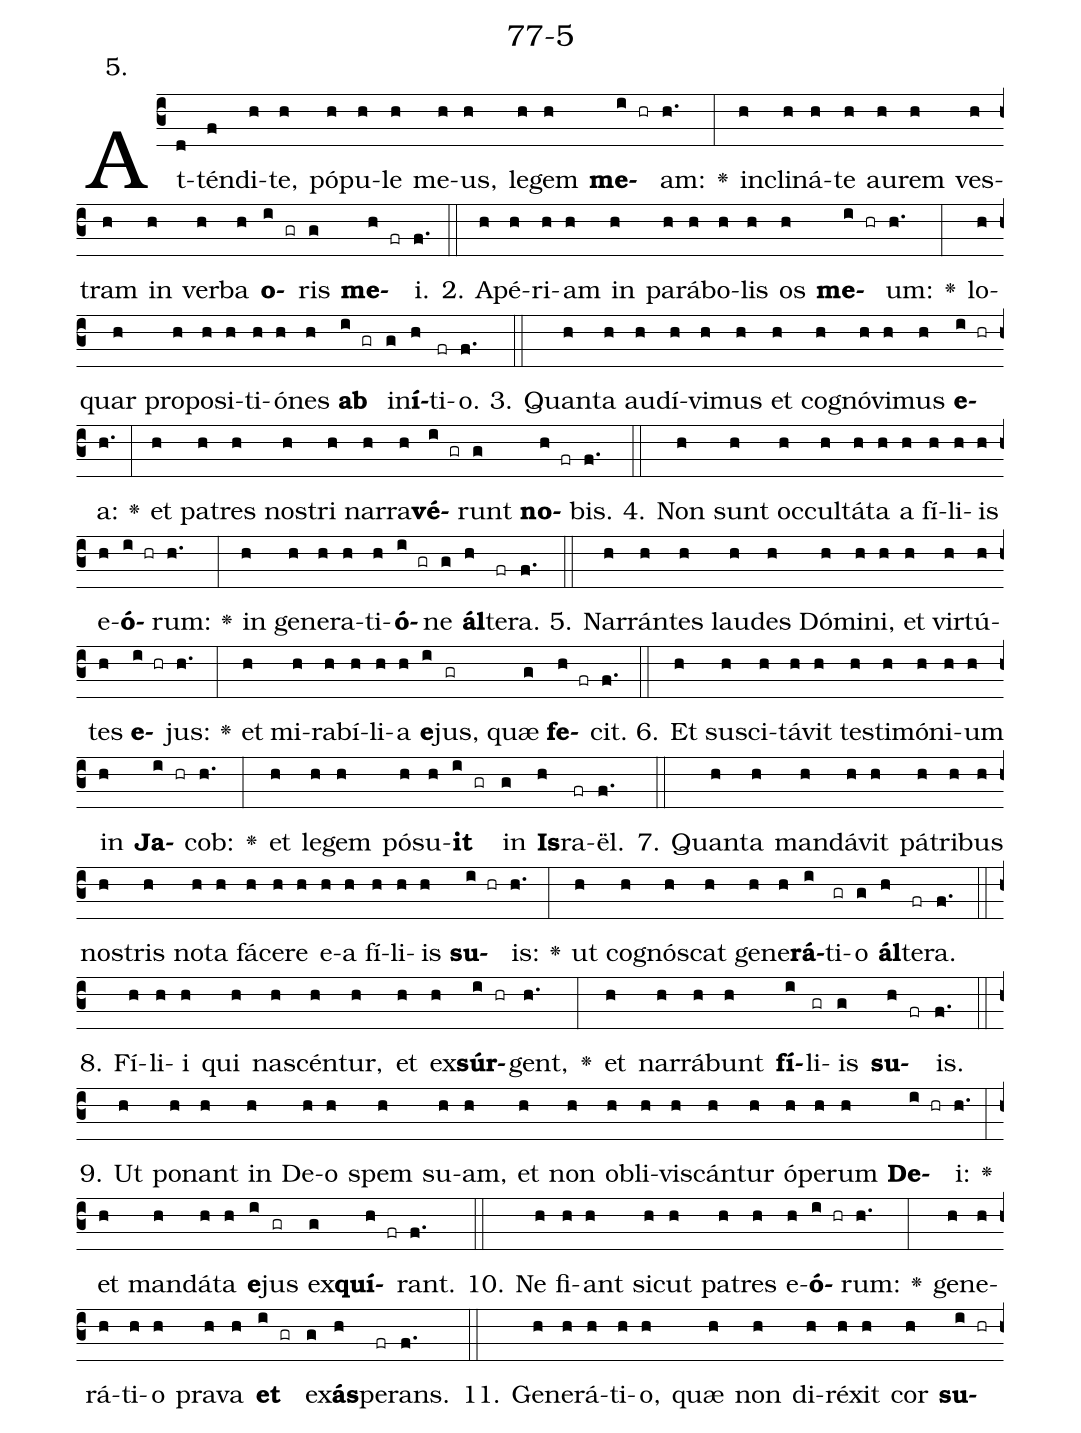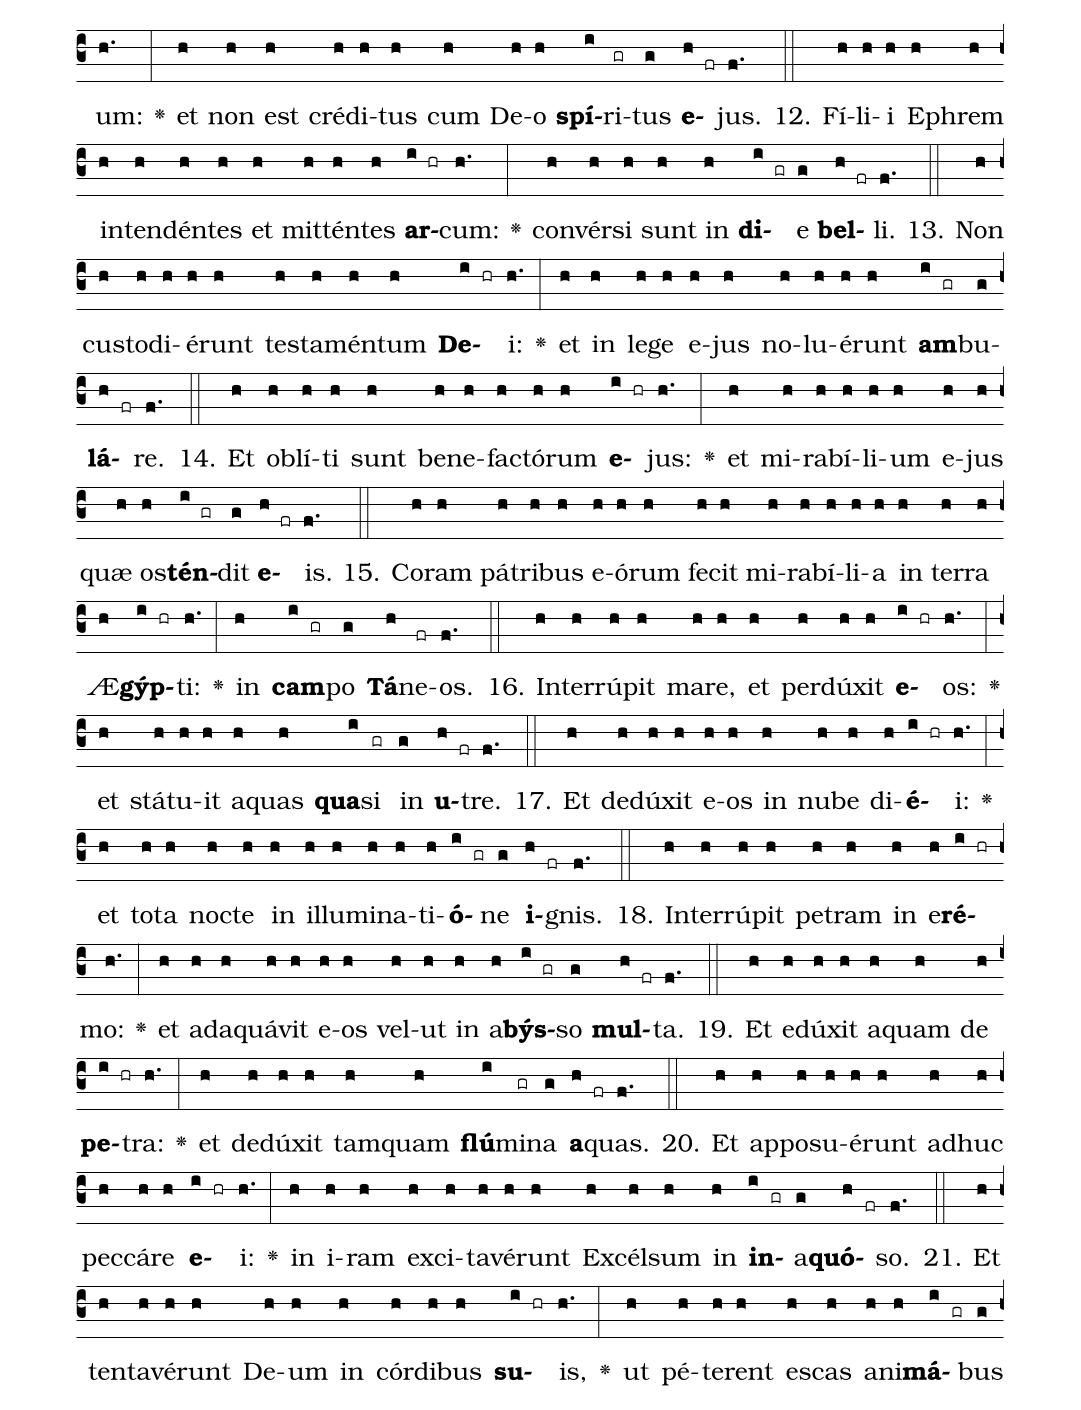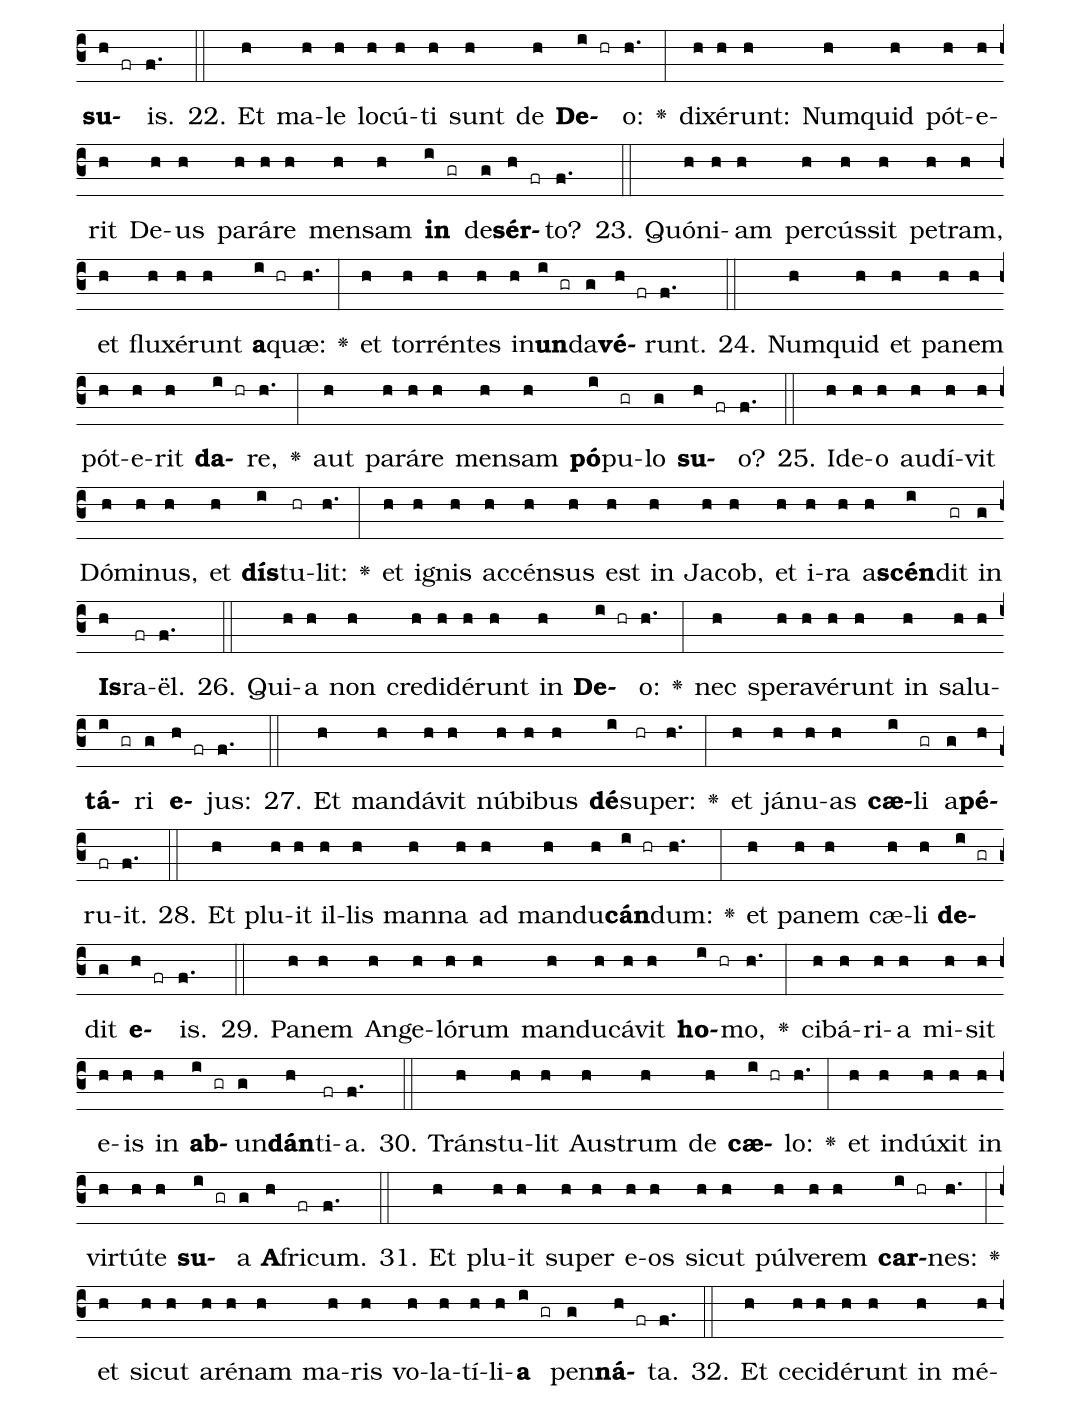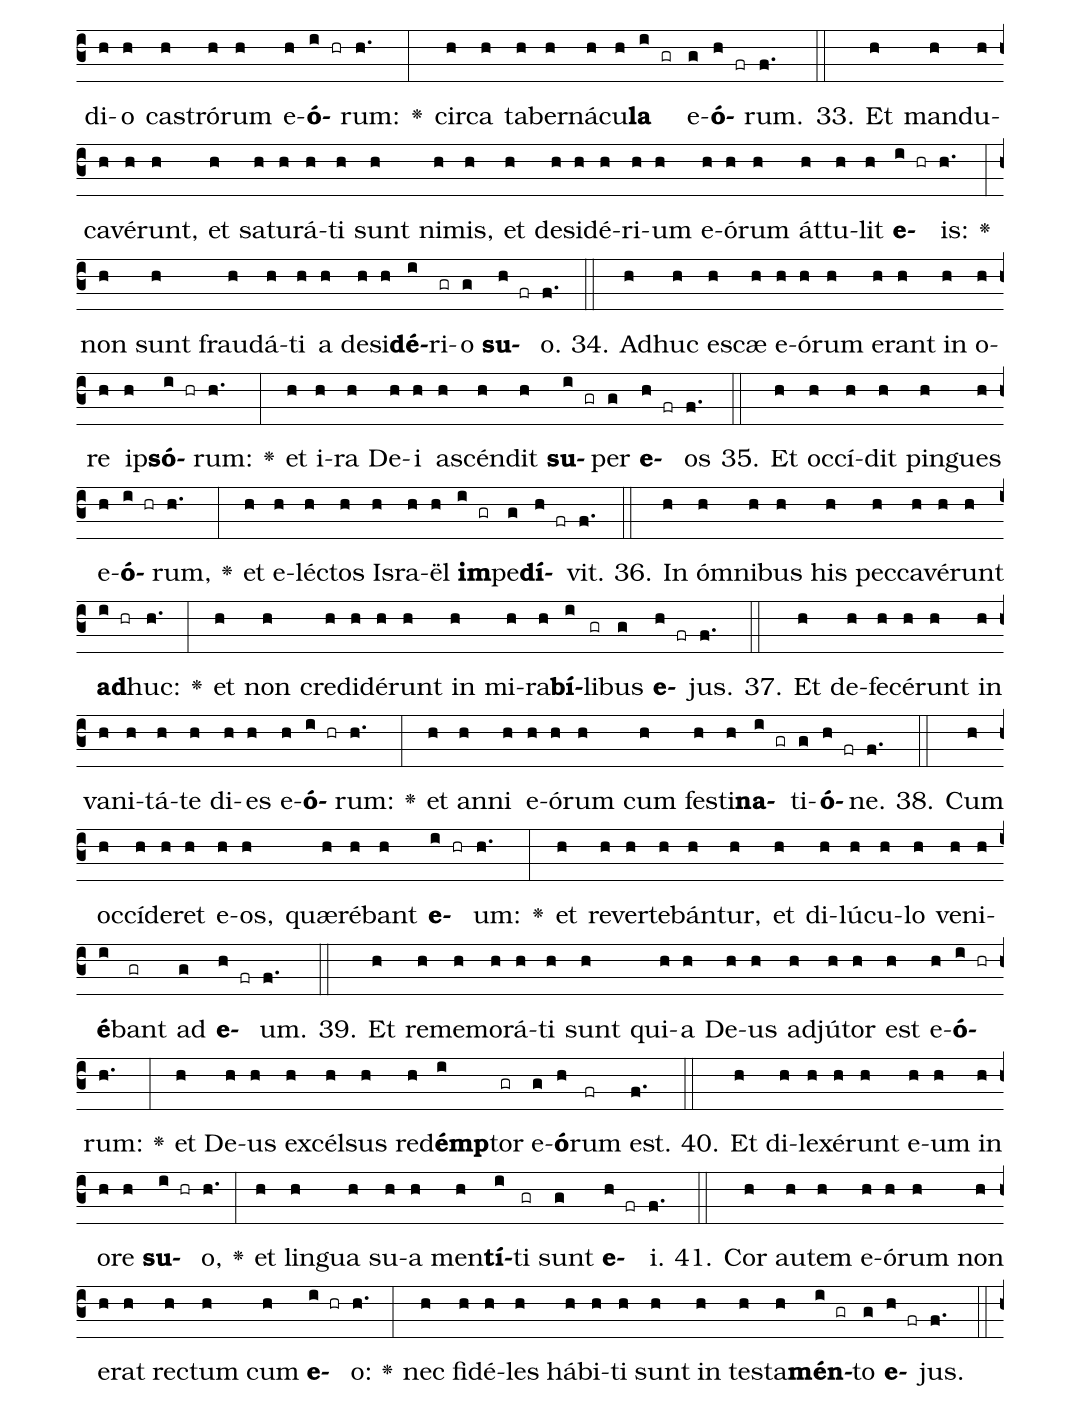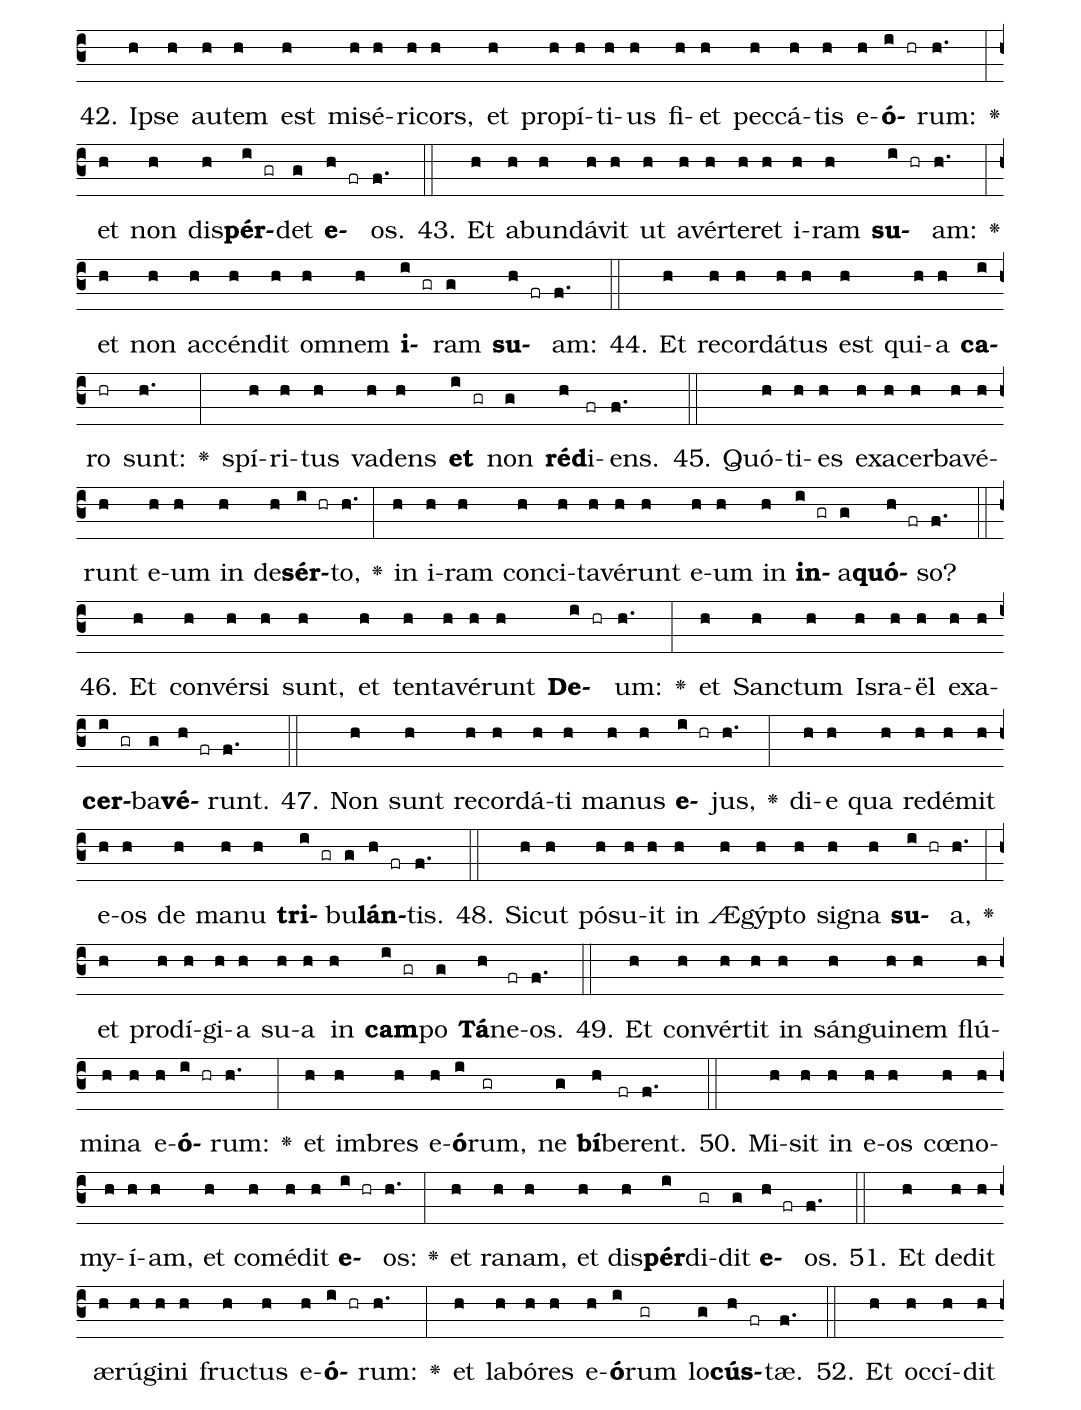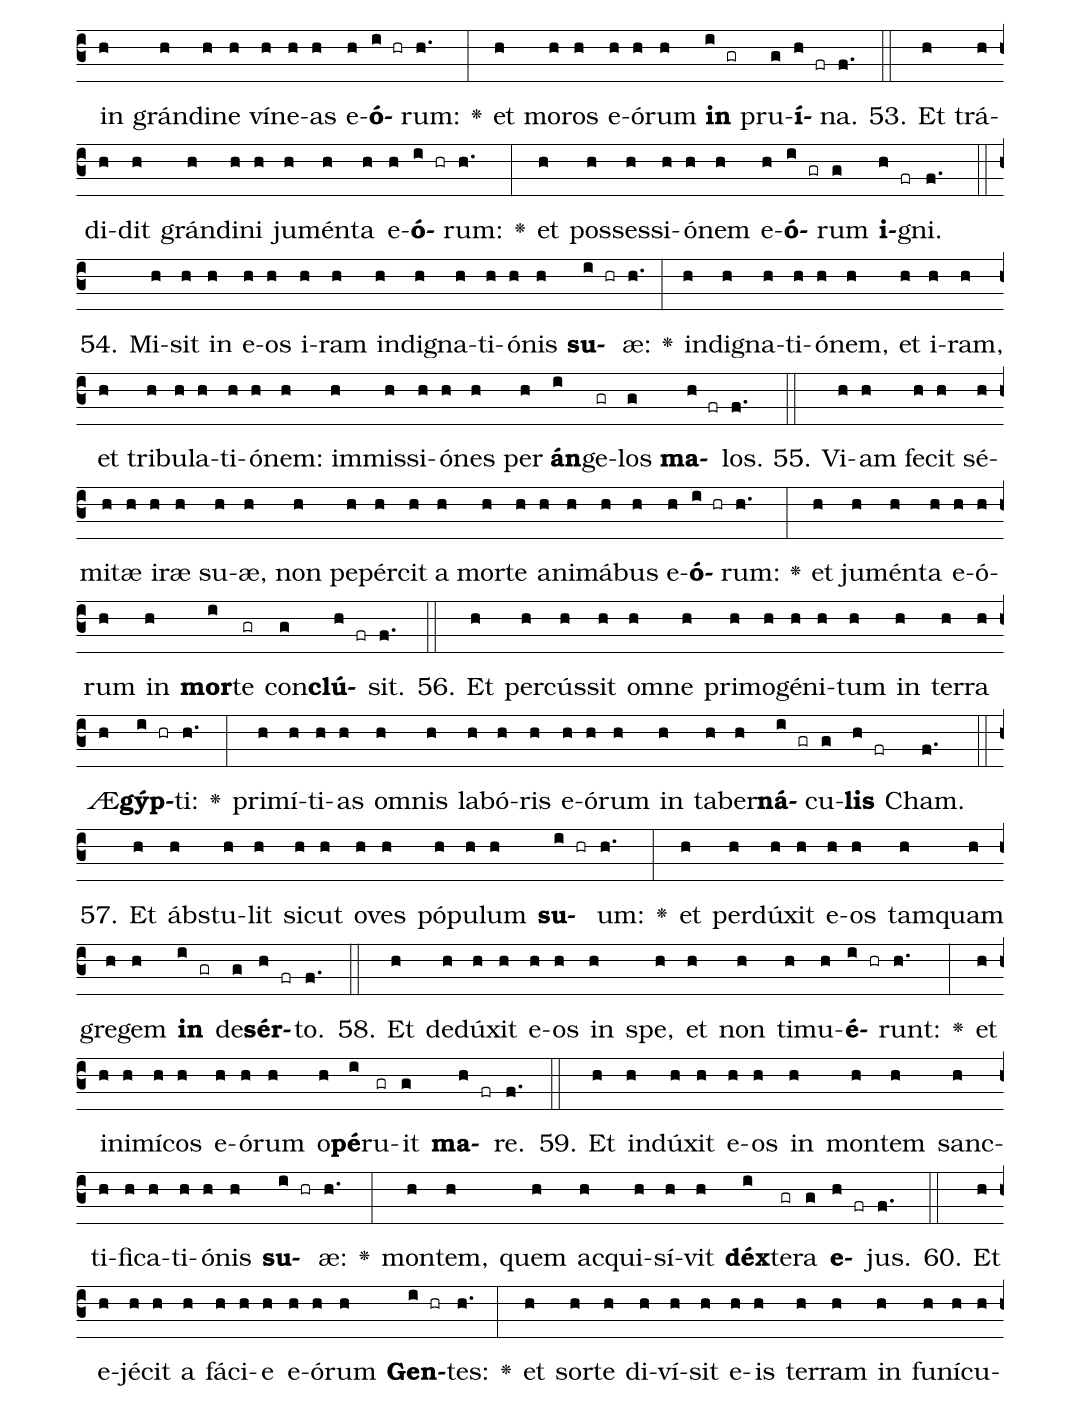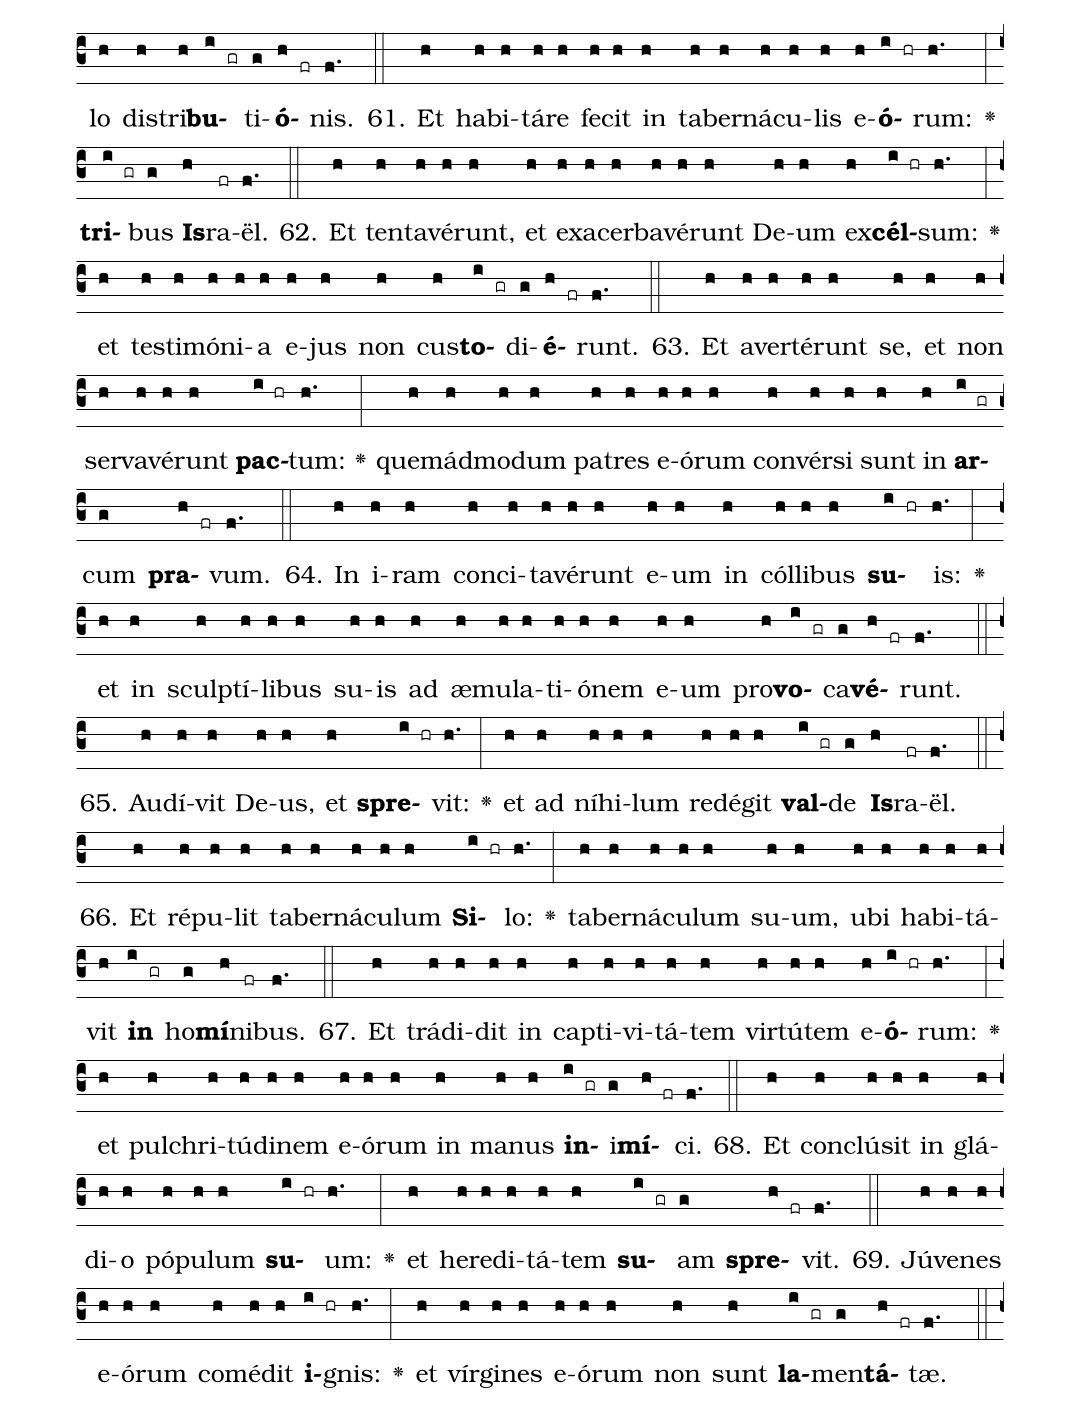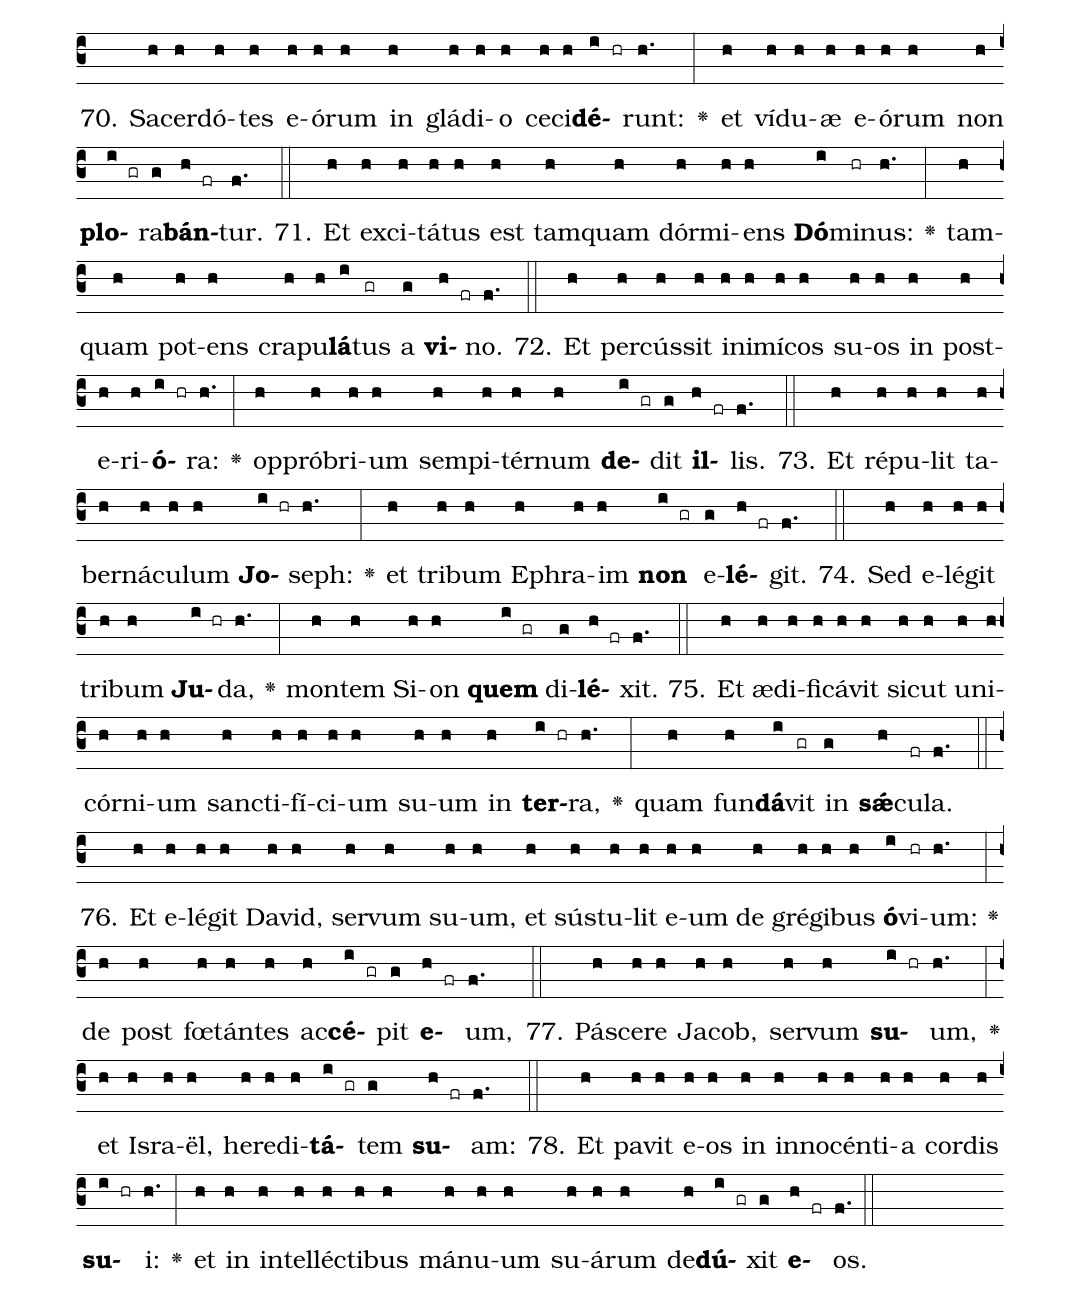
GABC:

name: 77-5;
annotation: 5.;
%%
(c3)At(d)tén(f)di(h)te,(h) pó(h)pu(h)le(h) me(h)us,(h) le(h)gem(h) <b>me</b>(i hr)am:(h.) <v>\greheightstar</v>(:) in(h)cli(h)ná(h)te(h) au(h)rem(h) ves(h)tram(h) in(h) ver(h)ba(h) <b>o</b>(i gr)ris(g) <b>me</b>(h fr)i.(f.) (::)
2. A(h)pé(h)ri(h)am(h) in(h) pa(h)rá(h)bo(h)lis(h) os(h) <b>me</b>(i hr)um:(h.) <v>\greheightstar</v>(:) lo(h)quar(h) pro(h)po(h)si(h)ti(h)ó(h)nes(h) <b>ab</b>(i gr) in(g)<b>í</b>(h)ti(fr)o.(f.) (::)
3. Quan(h)ta(h) au(h)dí(h)vi(h)mus(h) et(h) co(h)gnó(h)vi(h)mus(h) <b>e</b>(i hr)a:(h.) <v>\greheightstar</v>(:) et(h) pa(h)tres(h) nos(h)tri(h) nar(h)ra(h)<b>vé</b>(i gr)runt(g) <b>no</b>(h fr)bis.(f.) (::)
4. Non(h) sunt(h) oc(h)cul(h)tá(h)ta(h) a(h) fí(h)li(h)is(h) e(h)<b>ó</b>(i hr)rum:(h.) <v>\greheightstar</v>(:) in(h) ge(h)ne(h)ra(h)ti(h)<b>ó</b>(i gr)ne(g) <b>ál</b>(h)te(fr)ra.(f.) (::)
5. Nar(h)rán(h)tes(h) lau(h)des(h) Dó(h)mi(h)ni,(h) et(h) vir(h)tú(h)tes(h) <b>e</b>(i hr)jus:(h.) <v>\greheightstar</v>(:) et(h) mi(h)ra(h)bí(h)li(h)a(h) <b>e</b>(i)jus,(gr) quæ(g) <b>fe</b>(h fr)cit.(f.) (::)
6. Et(h) su(h)sci(h)tá(h)vit(h) tes(h)ti(h)mó(h)ni(h)um(h) in(h) <b>Ja</b>(i hr)cob:(h.) <v>\greheightstar</v>(:) et(h) le(h)gem(h) pó(h)su(h)<b>it</b>(i gr) in(g) <b>Is</b>(h)ra(fr)ël.(f.) (::)
7. Quan(h)ta(h) man(h)dá(h)vit(h) pá(h)tri(h)bus(h) nos(h)tris(h) no(h)ta(h) fá(h)ce(h)re(h) e(h)a(h) fí(h)li(h)is(h) <b>su</b>(i hr)is:(h.) <v>\greheightstar</v>(:) ut(h) co(h)gnós(h)cat(h) ge(h)ne(h)<b>rá</b>(i)ti(gr)o(g) <b>ál</b>(h)te(fr)ra.(f.) (::)
8. Fí(h)li(h)i(h) qui(h) na(h)scén(h)tur,(h) et(h) ex(h)<b>súr</b>(i hr)gent,(h.) <v>\greheightstar</v>(:) et(h) nar(h)rá(h)bunt(h) <b>fí</b>(i)li(gr)is(g) <b>su</b>(h fr)is.(f.) (::)
9. Ut(h) po(h)nant(h) in(h) De(h)o(h) spem(h) su(h)am,(h) et(h) non(h) ob(h)li(h)vis(h)cán(h)tur(h) ó(h)pe(h)rum(h) <b>De</b>(i hr)i:(h.) <v>\greheightstar</v>(:) et(h) man(h)dá(h)ta(h) <b>e</b>(i)jus(gr) ex(g)<b>quí</b>(h fr)rant.(f.) (::)
10. Ne(h) fi(h)ant(h) sic(h)ut(h) pa(h)tres(h) e(h)<b>ó</b>(i hr)rum:(h.) <v>\greheightstar</v>(:) ge(h)ne(h)rá(h)ti(h)o(h) pra(h)va(h) <b>et</b>(i gr) ex(g)<b>ás</b>(h)pe(fr)rans.(f.) (::)
11. Ge(h)ne(h)rá(h)ti(h)o,(h) quæ(h) non(h) di(h)ré(h)xit(h) cor(h) <b>su</b>(i hr)um:(h.) <v>\greheightstar</v>(:) et(h) non(h) est(h) cré(h)di(h)tus(h) cum(h) De(h)o(h) <b>spí</b>(i)ri(gr)tus(g) <b>e</b>(h fr)jus.(f.) (::)
12. Fí(h)li(h)i(h) E(h)phrem(h) in(h)ten(h)dén(h)tes(h) et(h) mit(h)tén(h)tes(h) <b>ar</b>(i hr)cum:(h.) <v>\greheightstar</v>(:) con(h)vér(h)si(h) sunt(h) in(h) <b>di</b>(i gr)e(g) <b>bel</b>(h fr)li.(f.) (::)
13. Non(h) cus(h)to(h)di(h)é(h)runt(h) tes(h)ta(h)mén(h)tum(h) <b>De</b>(i hr)i:(h.) <v>\greheightstar</v>(:) et(h) in(h) le(h)ge(h) e(h)jus(h) no(h)lu(h)é(h)runt(h) <b>am</b>(i gr)bu(g)<b>lá</b>(h fr)re.(f.) (::)
14. Et(h) ob(h)lí(h)ti(h) sunt(h) be(h)ne(h)fac(h)tó(h)rum(h) <b>e</b>(i hr)jus:(h.) <v>\greheightstar</v>(:) et(h) mi(h)ra(h)bí(h)li(h)um(h) e(h)jus(h) quæ(h) os(h)<b>tén</b>(i gr)dit(g) <b>e</b>(h fr)is.(f.) (::)
15. Co(h)ram(h) pá(h)tri(h)bus(h) e(h)ó(h)rum(h) fe(h)cit(h) mi(h)ra(h)bí(h)li(h)a(h) in(h) ter(h)ra(h) Æ(h)<b>gýp</b>(i hr)ti:(h.) <v>\greheightstar</v>(:) in(h) <b>cam</b>(i gr)po(g) <b>Tá</b>(h)ne(fr)os.(f.) (::)
16. In(h)ter(h)rú(h)pit(h) ma(h)re,(h) et(h) per(h)dú(h)xit(h) <b>e</b>(i hr)os:(h.) <v>\greheightstar</v>(:) et(h) stá(h)tu(h)it(h) a(h)quas(h) <b>qua</b>(i)si(gr) in(g) <b>u</b>(h fr)tre.(f.) (::)
17. Et(h) de(h)dú(h)xit(h) e(h)os(h) in(h) nu(h)be(h) di(h)<b>é</b>(i hr)i:(h.) <v>\greheightstar</v>(:) et(h) to(h)ta(h) noc(h)te(h) in(h) il(h)lu(h)mi(h)na(h)ti(h)<b>ó</b>(i gr)ne(g) <b>i</b>(h fr)gnis.(f.) (::)
18. In(h)ter(h)rú(h)pit(h) pe(h)tram(h) in(h) e(h)<b>ré</b>(i hr)mo:(h.) <v>\greheightstar</v>(:) et(h) ad(h)a(h)quá(h)vit(h) e(h)os(h) vel(h)ut(h) in(h) a(h)<b>býs</b>(i gr)so(g) <b>mul</b>(h fr)ta.(f.) (::)
19. Et(h) e(h)dú(h)xit(h) a(h)quam(h) de(h) <b>pe</b>(i hr)tra:(h.) <v>\greheightstar</v>(:) et(h) de(h)dú(h)xit(h) tam(h)quam(h) <b>flú</b>(i)mi(gr)na(g) <b>a</b>(h fr)quas.(f.) (::)
20. Et(h) ap(h)po(h)su(h)é(h)runt(h) ad(h)huc(h) pec(h)cá(h)re(h) <b>e</b>(i hr)i:(h.) <v>\greheightstar</v>(:) in(h) i(h)ram(h) ex(h)ci(h)ta(h)vé(h)runt(h) Ex(h)cél(h)sum(h) in(h) <b>in</b>(i gr)a(g)<b>quó</b>(h fr)so.(f.) (::)
21. Et(h) ten(h)ta(h)vé(h)runt(h) De(h)um(h) in(h) cór(h)di(h)bus(h) <b>su</b>(i hr)is,(h.) <v>\greheightstar</v>(:) ut(h) pé(h)te(h)rent(h) es(h)cas(h) a(h)ni(h)<b>má</b>(i gr)bus(g) <b>su</b>(h fr)is.(f.) (::)
22. Et(h) ma(h)le(h) lo(h)cú(h)ti(h) sunt(h) de(h) <b>De</b>(i hr)o:(h.) <v>\greheightstar</v>(:) di(h)xé(h)runt:(h) Num(h)quid(h) pót(h)e(h)rit(h) De(h)us(h) pa(h)rá(h)re(h) men(h)sam(h) <b>in</b>(i gr) de(g)<b>sér</b>(h fr)to?(f.) (::)
23. Quón(h)i(h)am(h) per(h)cús(h)sit(h) pe(h)tram,(h) et(h) flu(h)xé(h)runt(h) <b>a</b>(i hr)quæ:(h.) <v>\greheightstar</v>(:) et(h) tor(h)rén(h)tes(h) in(h)<b>un</b>(i gr)da(g)<b>vé</b>(h fr)runt.(f.) (::)
24. Num(h)quid(h) et(h) pa(h)nem(h) pót(h)e(h)rit(h) <b>da</b>(i hr)re,(h.) <v>\greheightstar</v>(:) aut(h) pa(h)rá(h)re(h) men(h)sam(h) <b>pó</b>(i)pu(gr)lo(g) <b>su</b>(h fr)o?(f.) (::)
25. Id(h)e(h)o(h) au(h)dí(h)vit(h) Dó(h)mi(h)nus,(h) et(h) <b>dís</b>(i)tu(hr)lit:(h.) <v>\greheightstar</v>(:) et(h) i(h)gnis(h) ac(h)cén(h)sus(h) est(h) in(h) Ja(h)cob,(h) et(h) i(h)ra(h) a(h)<b>scén</b>(i)dit(gr) in(g) <b>Is</b>(h)ra(fr)ël.(f.) (::)
26. Qui(h)a(h) non(h) cre(h)di(h)dé(h)runt(h) in(h) <b>De</b>(i hr)o:(h.) <v>\greheightstar</v>(:) nec(h) spe(h)ra(h)vé(h)runt(h) in(h) sa(h)lu(h)<b>tá</b>(i gr)ri(g) <b>e</b>(h fr)jus:(f.) (::)
27. Et(h) man(h)dá(h)vit(h) nú(h)bi(h)bus(h) <b>dé</b>(i)su(hr)per:(h.) <v>\greheightstar</v>(:) et(h) já(h)nu(h)as(h) <b>cæ</b>(i)li(gr) a(g)<b>pé</b>(h)ru(fr)it.(f.) (::)
28. Et(h) plu(h)it(h) il(h)lis(h) man(h)na(h) ad(h) man(h)du(h)<b>cán</b>(i hr)dum:(h.) <v>\greheightstar</v>(:) et(h) pa(h)nem(h) cæ(h)li(h) <b>de</b>(i gr)dit(g) <b>e</b>(h fr)is.(f.) (::)
29. Pa(h)nem(h) An(h)ge(h)ló(h)rum(h) man(h)du(h)cá(h)vit(h) <b>ho</b>(i hr)mo,(h.) <v>\greheightstar</v>(:) ci(h)bá(h)ri(h)a(h) mi(h)sit(h) e(h)is(h) in(h) <b>ab</b>(i gr)un(g)<b>dán</b>(h)ti(fr)a.(f.) (::)
30. Tráns(h)tu(h)lit(h) Aus(h)trum(h) de(h) <b>cæ</b>(i hr)lo:(h.) <v>\greheightstar</v>(:) et(h) in(h)dú(h)xit(h) in(h) vir(h)tú(h)te(h) <b>su</b>(i gr)a(g) <b>A</b>(h)fri(fr)cum.(f.) (::)
31. Et(h) plu(h)it(h) su(h)per(h) e(h)os(h) sic(h)ut(h) púl(h)ve(h)rem(h) <b>car</b>(i hr)nes:(h.) <v>\greheightstar</v>(:) et(h) sic(h)ut(h) a(h)ré(h)nam(h) ma(h)ris(h) vo(h)la(h)tí(h)li(h)<b>a</b>(i gr) pen(g)<b>ná</b>(h fr)ta.(f.) (::)
32. Et(h) ce(h)ci(h)dé(h)runt(h) in(h) mé(h)di(h)o(h) cas(h)tró(h)rum(h) e(h)<b>ó</b>(i hr)rum:(h.) <v>\greheightstar</v>(:) cir(h)ca(h) ta(h)ber(h)ná(h)cu(h)<b>la</b>(i gr) e(g)<b>ó</b>(h fr)rum.(f.) (::)
33. Et(h) man(h)du(h)ca(h)vé(h)runt,(h) et(h) sa(h)tu(h)rá(h)ti(h) sunt(h) ni(h)mis,(h) et(h) de(h)si(h)dé(h)ri(h)um(h) e(h)ó(h)rum(h) át(h)tu(h)lit(h) <b>e</b>(i hr)is:(h.) <v>\greheightstar</v>(:) non(h) sunt(h) frau(h)dá(h)ti(h) a(h) de(h)si(h)<b>dé</b>(i)ri(gr)o(g) <b>su</b>(h fr)o.(f.) (::)
34. Ad(h)huc(h) e(h)scæ(h) e(h)ó(h)rum(h) e(h)rant(h) in(h) o(h)re(h) ip(h)<b>só</b>(i hr)rum:(h.) <v>\greheightstar</v>(:) et(h) i(h)ra(h) De(h)i(h) a(h)scén(h)dit(h) <b>su</b>(i gr)per(g) <b>e</b>(h fr)os(f.) (::)
35. Et(h) oc(h)cí(h)dit(h) pin(h)gues(h) e(h)<b>ó</b>(i hr)rum,(h.) <v>\greheightstar</v>(:) et(h) e(h)léc(h)tos(h) Is(h)ra(h)ël(h) <b>im</b>(i gr)pe(g)<b>dí</b>(h fr)vit.(f.) (::)
36. In(h) óm(h)ni(h)bus(h) his(h) pec(h)ca(h)vé(h)runt(h) <b>ad</b>(i hr)huc:(h.) <v>\greheightstar</v>(:) et(h) non(h) cre(h)di(h)dé(h)runt(h) in(h) mi(h)ra(h)<b>bí</b>(i)li(gr)bus(g) <b>e</b>(h fr)jus.(f.) (::)
37. Et(h) de(h)fe(h)cé(h)runt(h) in(h) va(h)ni(h)tá(h)te(h) di(h)es(h) e(h)<b>ó</b>(i hr)rum:(h.) <v>\greheightstar</v>(:) et(h) an(h)ni(h) e(h)ó(h)rum(h) cum(h) fes(h)ti(h)<b>na</b>(i gr)ti(g)<b>ó</b>(h fr)ne.(f.) (::)
38. Cum(h) oc(h)cí(h)de(h)ret(h) e(h)os,(h) quæ(h)ré(h)bant(h) <b>e</b>(i hr)um:(h.) <v>\greheightstar</v>(:) et(h) re(h)ver(h)te(h)bán(h)tur,(h) et(h) di(h)lú(h)cu(h)lo(h) ve(h)ni(h)<b>é</b>(i)bant(gr) ad(g) <b>e</b>(h fr)um.(f.) (::)
39. Et(h) re(h)me(h)mo(h)rá(h)ti(h) sunt(h) qui(h)a(h) De(h)us(h) ad(h)jú(h)tor(h) est(h) e(h)<b>ó</b>(i hr)rum:(h.) <v>\greheightstar</v>(:) et(h) De(h)us(h) ex(h)cél(h)sus(h) red(h)<b>émp</b>(i)tor(gr) e(g)<b>ó</b>(h)rum(fr) est.(f.) (::)
40. Et(h) di(h)le(h)xé(h)runt(h) e(h)um(h) in(h) o(h)re(h) <b>su</b>(i hr)o,(h.) <v>\greheightstar</v>(:) et(h) lin(h)gua(h) su(h)a(h) men(h)<b>tí</b>(i)ti(gr) sunt(g) <b>e</b>(h fr)i.(f.) (::)
41. Cor(h) au(h)tem(h) e(h)ó(h)rum(h) non(h) e(h)rat(h) rec(h)tum(h) cum(h) <b>e</b>(i hr)o:(h.) <v>\greheightstar</v>(:) nec(h) fi(h)dé(h)les(h) há(h)bi(h)ti(h) sunt(h) in(h) tes(h)ta(h)<b>mén</b>(i gr)to(g) <b>e</b>(h fr)jus.(f.) (::)
42. Ip(h)se(h) au(h)tem(h) est(h) mi(h)sé(h)ri(h)cors,(h) et(h) pro(h)pí(h)ti(h)us(h) fi(h)et(h) pec(h)cá(h)tis(h) e(h)<b>ó</b>(i hr)rum:(h.) <v>\greheightstar</v>(:) et(h) non(h) dis(h)<b>pér</b>(i gr)det(g) <b>e</b>(h fr)os.(f.) (::)
43. Et(h) ab(h)un(h)dá(h)vit(h) ut(h) a(h)vér(h)te(h)ret(h) i(h)ram(h) <b>su</b>(i hr)am:(h.) <v>\greheightstar</v>(:) et(h) non(h) ac(h)cén(h)dit(h) om(h)nem(h) <b>i</b>(i gr)ram(g) <b>su</b>(h fr)am:(f.) (::)
44. Et(h) re(h)cor(h)dá(h)tus(h) est(h) qui(h)a(h) <b>ca</b>(i)ro(hr) sunt:(h.) <v>\greheightstar</v>(:) spí(h)ri(h)tus(h) va(h)dens(h) <b>et</b>(i gr) non(g) <b>réd</b>(h)i(fr)ens.(f.) (::)
45. Quó(h)ti(h)es(h) ex(h)a(h)cer(h)ba(h)vé(h)runt(h) e(h)um(h) in(h) de(h)<b>sér</b>(i hr)to,(h.) <v>\greheightstar</v>(:) in(h) i(h)ram(h) con(h)ci(h)ta(h)vé(h)runt(h) e(h)um(h) in(h) <b>in</b>(i gr)a(g)<b>quó</b>(h fr)so?(f.) (::)
46. Et(h) con(h)vér(h)si(h) sunt,(h) et(h) ten(h)ta(h)vé(h)runt(h) <b>De</b>(i hr)um:(h.) <v>\greheightstar</v>(:) et(h) Sanc(h)tum(h) Is(h)ra(h)ël(h) ex(h)a(h)<b>cer</b>(i gr)ba(g)<b>vé</b>(h fr)runt.(f.) (::)
47. Non(h) sunt(h) re(h)cor(h)dá(h)ti(h) ma(h)nus(h) <b>e</b>(i hr)jus,(h.) <v>\greheightstar</v>(:) di(h)e(h) qua(h) red(h)é(h)mit(h) e(h)os(h) de(h) ma(h)nu(h) <b>tri</b>(i gr)bu(g)<b>lán</b>(h fr)tis.(f.) (::)
48. Sic(h)ut(h) pó(h)su(h)it(h) in(h) Æ(h)gýp(h)to(h) si(h)gna(h) <b>su</b>(i hr)a,(h.) <v>\greheightstar</v>(:) et(h) prod(h)í(h)gi(h)a(h) su(h)a(h) in(h) <b>cam</b>(i gr)po(g) <b>Tá</b>(h)ne(fr)os.(f.) (::)
49. Et(h) con(h)vér(h)tit(h) in(h) sán(h)gui(h)nem(h) flú(h)mi(h)na(h) e(h)<b>ó</b>(i hr)rum:(h.) <v>\greheightstar</v>(:) et(h) im(h)bres(h) e(h)<b>ó</b>(i)rum,(gr) ne(g) <b>bí</b>(h)be(fr)rent.(f.) (::)
50. Mi(h)sit(h) in(h) e(h)os(h) cœ(h)no(h)my(h)í(h)am,(h) et(h) com(h)é(h)dit(h) <b>e</b>(i hr)os:(h.) <v>\greheightstar</v>(:) et(h) ra(h)nam,(h) et(h) dis(h)<b>pér</b>(i)di(gr)dit(g) <b>e</b>(h fr)os.(f.) (::)
51. Et(h) de(h)dit(h) æ(h)rú(h)gi(h)ni(h) fruc(h)tus(h) e(h)<b>ó</b>(i hr)rum:(h.) <v>\greheightstar</v>(:) et(h) la(h)bó(h)res(h) e(h)<b>ó</b>(i)rum(gr) lo(g)<b>cús</b>(h fr)tæ.(f.) (::)
52. Et(h) oc(h)cí(h)dit(h) in(h) grán(h)di(h)ne(h) ví(h)ne(h)as(h) e(h)<b>ó</b>(i hr)rum:(h.) <v>\greheightstar</v>(:) et(h) mo(h)ros(h) e(h)ó(h)rum(h) <b>in</b>(i gr) pru(g)<b>í</b>(h fr)na.(f.) (::)
53. Et(h) trá(h)di(h)dit(h) grán(h)di(h)ni(h) ju(h)mén(h)ta(h) e(h)<b>ó</b>(i hr)rum:(h.) <v>\greheightstar</v>(:) et(h) pos(h)ses(h)si(h)ó(h)nem(h) e(h)<b>ó</b>(i gr)rum(g) <b>i</b>(h fr)gni.(f.) (::)
54. Mi(h)sit(h) in(h) e(h)os(h) i(h)ram(h) in(h)di(h)gna(h)ti(h)ó(h)nis(h) <b>su</b>(i hr)æ:(h.) <v>\greheightstar</v>(:) in(h)di(h)gna(h)ti(h)ó(h)nem,(h) et(h) i(h)ram,(h) et(h) tri(h)bu(h)la(h)ti(h)ó(h)nem:(h) im(h)mis(h)si(h)ó(h)nes(h) per(h) <b>án</b>(i)ge(gr)los(g) <b>ma</b>(h fr)los.(f.) (::)
55. Vi(h)am(h) fe(h)cit(h) sé(h)mi(h)tæ(h) i(h)ræ(h) su(h)æ,(h) non(h) pe(h)pér(h)cit(h) a(h) mor(h)te(h) a(h)ni(h)má(h)bus(h) e(h)<b>ó</b>(i hr)rum:(h.) <v>\greheightstar</v>(:) et(h) ju(h)mén(h)ta(h) e(h)ó(h)rum(h) in(h) <b>mor</b>(i)te(gr) con(g)<b>clú</b>(h fr)sit.(f.) (::)
56. Et(h) per(h)cús(h)sit(h) om(h)ne(h) pri(h)mo(h)gé(h)ni(h)tum(h) in(h) ter(h)ra(h) Æ(h)<b>gýp</b>(i hr)ti:(h.) <v>\greheightstar</v>(:) pri(h)mí(h)ti(h)as(h) om(h)nis(h) la(h)bó(h)ris(h) e(h)ó(h)rum(h) in(h) ta(h)ber(h)<b>ná</b>(i gr)cu(g)<b>lis</b>(h fr) Cham.(f.) (::)
57. Et(h) ábs(h)tu(h)lit(h) sic(h)ut(h) o(h)ves(h) pó(h)pu(h)lum(h) <b>su</b>(i hr)um:(h.) <v>\greheightstar</v>(:) et(h) per(h)dú(h)xit(h) e(h)os(h) tam(h)quam(h) gre(h)gem(h) <b>in</b>(i gr) de(g)<b>sér</b>(h fr)to.(f.) (::)
58. Et(h) de(h)dú(h)xit(h) e(h)os(h) in(h) spe,(h) et(h) non(h) ti(h)mu(h)<b>é</b>(i hr)runt:(h.) <v>\greheightstar</v>(:) et(h) in(h)i(h)mí(h)cos(h) e(h)ó(h)rum(h) o(h)<b>pé</b>(i)ru(gr)it(g) <b>ma</b>(h fr)re.(f.) (::)
59. Et(h) in(h)dú(h)xit(h) e(h)os(h) in(h) mon(h)tem(h) sanc(h)ti(h)fi(h)ca(h)ti(h)ó(h)nis(h) <b>su</b>(i hr)æ:(h.) <v>\greheightstar</v>(:) mon(h)tem,(h) quem(h) ac(h)qui(h)sí(h)vit(h) <b>déx</b>(i)te(gr)ra(g) <b>e</b>(h fr)jus.(f.) (::)
60. Et(h) e(h)jé(h)cit(h) a(h) fá(h)ci(h)e(h) e(h)ó(h)rum(h) <b>Gen</b>(i hr)tes:(h.) <v>\greheightstar</v>(:) et(h) sor(h)te(h) di(h)ví(h)sit(h) e(h)is(h) ter(h)ram(h) in(h) fu(h)ní(h)cu(h)lo(h) dis(h)tri(h)<b>bu</b>(i gr)ti(g)<b>ó</b>(h fr)nis.(f.) (::)
61. Et(h) ha(h)bi(h)tá(h)re(h) fe(h)cit(h) in(h) ta(h)ber(h)ná(h)cu(h)lis(h) e(h)<b>ó</b>(i hr)rum:(h.) <v>\greheightstar</v>(:) <b>tri</b>(i gr)bus(g) <b>Is</b>(h)ra(fr)ël.(f.) (::)
62. Et(h) ten(h)ta(h)vé(h)runt,(h) et(h) ex(h)a(h)cer(h)ba(h)vé(h)runt(h) De(h)um(h) ex(h)<b>cél</b>(i hr)sum:(h.) <v>\greheightstar</v>(:) et(h) tes(h)ti(h)mó(h)ni(h)a(h) e(h)jus(h) non(h) cus(h)<b>to</b>(i gr)di(g)<b>é</b>(h fr)runt.(f.) (::)
63. Et(h) a(h)ver(h)té(h)runt(h) se,(h) et(h) non(h) ser(h)va(h)vé(h)runt(h) <b>pac</b>(i hr)tum:(h.) <v>\greheightstar</v>(:) quem(h)ád(h)mo(h)dum(h) pa(h)tres(h) e(h)ó(h)rum(h) con(h)vér(h)si(h) sunt(h) in(h) <b>ar</b>(i gr)cum(g) <b>pra</b>(h fr)vum.(f.) (::)
64. In(h) i(h)ram(h) con(h)ci(h)ta(h)vé(h)runt(h) e(h)um(h) in(h) cól(h)li(h)bus(h) <b>su</b>(i hr)is:(h.) <v>\greheightstar</v>(:) et(h) in(h) sculp(h)tí(h)li(h)bus(h) su(h)is(h) ad(h) æ(h)mu(h)la(h)ti(h)ó(h)nem(h) e(h)um(h) pro(h)<b>vo</b>(i gr)ca(g)<b>vé</b>(h fr)runt.(f.) (::)
65. Au(h)dí(h)vit(h) De(h)us,(h) et(h) <b>spre</b>(i hr)vit:(h.) <v>\greheightstar</v>(:) et(h) ad(h) ní(h)hi(h)lum(h) red(h)é(h)git(h) <b>val</b>(i gr)de(g) <b>Is</b>(h)ra(fr)ël.(f.) (::)
66. Et(h) ré(h)pu(h)lit(h) ta(h)ber(h)ná(h)cu(h)lum(h) <b>Si</b>(i hr)lo:(h.) <v>\greheightstar</v>(:) ta(h)ber(h)ná(h)cu(h)lum(h) su(h)um,(h) u(h)bi(h) ha(h)bi(h)tá(h)vit(h) <b>in</b>(i gr) ho(g)<b>mí</b>(h)ni(fr)bus.(f.) (::)
67. Et(h) trá(h)di(h)dit(h) in(h) cap(h)ti(h)vi(h)tá(h)tem(h) vir(h)tú(h)tem(h) e(h)<b>ó</b>(i hr)rum:(h.) <v>\greheightstar</v>(:) et(h) pul(h)chri(h)tú(h)di(h)nem(h) e(h)ó(h)rum(h) in(h) ma(h)nus(h) <b>in</b>(i gr)i(g)<b>mí</b>(h fr)ci.(f.) (::)
68. Et(h) con(h)clú(h)sit(h) in(h) glá(h)di(h)o(h) pó(h)pu(h)lum(h) <b>su</b>(i hr)um:(h.) <v>\greheightstar</v>(:) et(h) he(h)re(h)di(h)tá(h)tem(h) <b>su</b>(i gr)am(g) <b>spre</b>(h fr)vit.(f.) (::)
69. Jú(h)ve(h)nes(h) e(h)ó(h)rum(h) com(h)é(h)dit(h) <b>i</b>(i hr)gnis:(h.) <v>\greheightstar</v>(:) et(h) vír(h)gi(h)nes(h) e(h)ó(h)rum(h) non(h) sunt(h) <b>la</b>(i gr)men(g)<b>tá</b>(h fr)tæ.(f.) (::)
70. Sa(h)cer(h)dó(h)tes(h) e(h)ó(h)rum(h) in(h) glá(h)di(h)o(h) ce(h)ci(h)<b>dé</b>(i hr)runt:(h.) <v>\greheightstar</v>(:) et(h) ví(h)du(h)æ(h) e(h)ó(h)rum(h) non(h) <b>plo</b>(i gr)ra(g)<b>bán</b>(h fr)tur.(f.) (::)
71. Et(h) ex(h)ci(h)tá(h)tus(h) est(h) tam(h)quam(h) dór(h)mi(h)ens(h) <b>Dó</b>(i)mi(hr)nus:(h.) <v>\greheightstar</v>(:) tam(h)quam(h) pot(h)ens(h) cra(h)pu(h)<b>lá</b>(i)tus(gr) a(g) <b>vi</b>(h fr)no.(f.) (::)
72. Et(h) per(h)cús(h)sit(h) in(h)i(h)mí(h)cos(h) su(h)os(h) in(h) post(h)e(h)ri(h)<b>ó</b>(i hr)ra:(h.) <v>\greheightstar</v>(:) op(h)pró(h)bri(h)um(h) sem(h)pi(h)tér(h)num(h) <b>de</b>(i gr)dit(g) <b>il</b>(h fr)lis.(f.) (::)
73. Et(h) ré(h)pu(h)lit(h) ta(h)ber(h)ná(h)cu(h)lum(h) <b>Jo</b>(i hr)seph:(h.) <v>\greheightstar</v>(:) et(h) tri(h)bum(h) E(h)phra(h)im(h) <b>non</b>(i gr) e(g)<b>lé</b>(h fr)git.(f.) (::)
74. Sed(h) e(h)lé(h)git(h) tri(h)bum(h) <b>Ju</b>(i hr)da,(h.) <v>\greheightstar</v>(:) mon(h)tem(h) Si(h)on(h) <b>quem</b>(i gr) di(g)<b>lé</b>(h fr)xit.(f.) (::)
75. Et(h) æ(h)di(h)fi(h)cá(h)vit(h) sic(h)ut(h) u(h)ni(h)cór(h)ni(h)um(h) sanc(h)ti(h)fí(h)ci(h)um(h) su(h)um(h) in(h) <b>ter</b>(i hr)ra,(h.) <v>\greheightstar</v>(:) quam(h) fun(h)<b>dá</b>(i)vit(gr) in(g) <b>sǽ</b>(h)cu(fr)la.(f.) (::)
76. Et(h) e(h)lé(h)git(h) Da(h)vid,(h) ser(h)vum(h) su(h)um,(h) et(h) sús(h)tu(h)lit(h) e(h)um(h) de(h) gré(h)gi(h)bus(h) <b>ó</b>(i)vi(hr)um:(h.) <v>\greheightstar</v>(:) de(h) post(h) fœ(h)tán(h)tes(h) ac(h)<b>cé</b>(i gr)pit(g) <b>e</b>(h fr)um,(f.) (::)
77. Pá(h)sce(h)re(h) Ja(h)cob,(h) ser(h)vum(h) <b>su</b>(i hr)um,(h.) <v>\greheightstar</v>(:) et(h) Is(h)ra(h)ël,(h) he(h)re(h)di(h)<b>tá</b>(i gr)tem(g) <b>su</b>(h fr)am:(f.) (::)
78. Et(h) pa(h)vit(h) e(h)os(h) in(h) in(h)no(h)cén(h)ti(h)a(h) cor(h)dis(h) <b>su</b>(i hr)i:(h.) <v>\greheightstar</v>(:) et(h) in(h) in(h)tel(h)léc(h)ti(h)bus(h) má(h)nu(h)um(h) su(h)á(h)rum(h) de(h)<b>dú</b>(i gr)xit(g) <b>e</b>(h fr)os.(f.) (::)
